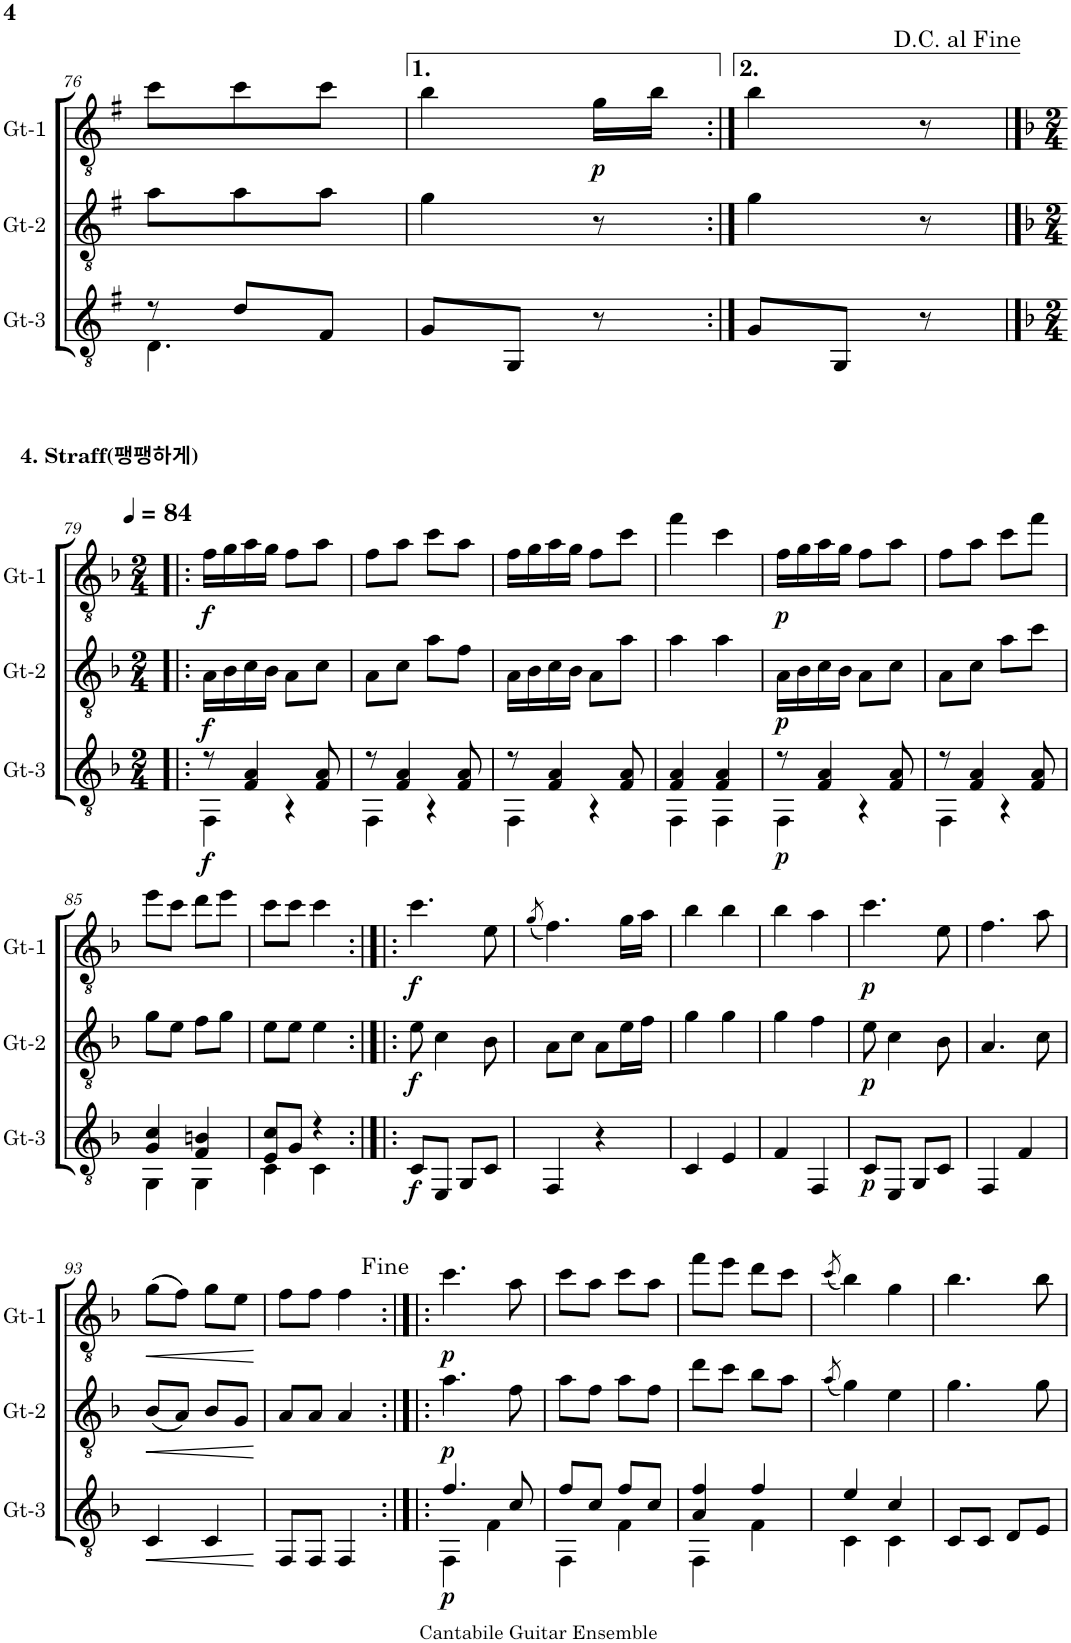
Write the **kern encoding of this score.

**kern	**dynam	**kern	**dynam	**kern	**dynam
*part3	*part3	*part2	*part2	*part1	*part1
*staff3	*staff3	*staff2	*staff2	*staff1	*staff1
*I"Gt-3	*	*I"Gt-2	*	*I"Gt-1	*
*I'Gt-3	*	*I'Gt-2	*	*I'Gt-1	*
!!LO:PB:g=z
*clefGv2	*	*clefGv2	*	*clefGv2	*
*k[f#]	*	*k[f#]	*	*k[f#]	*
*M3/8	*	*M3/8	*	*M3/8	*
=76	=76	=76	=76	=76	=76
*^	*	*	*	*	*
8r	4.D\	.	8a\L	.	8cc\L	.
8d/L	.	.	8a\	.	8cc\	.
8F#/J	.	.	8a\J	.	8cc\J	.
*v	*v	*	*	*	*	*
=77	=77	=77	=77	=77	=77
8G/L	.	4g\	.	4b\	.
8GG/J	.	.	.	.	.
!	!	!	!	!	!LO:DY:b
8r	.	8r	.	16g\LL	p
.	.	.	.	16b\JJ	.
=78:|!	=78:|!	=78:|!	=78:|!	=78:|!	=78:|!
8G/L	.	4g\	.	4b\	.
8GG/J	.	.	.	.	.
8r	.	8r	.	8r	.
!!LO:LB:g=z
=79|!:	=79|!:	=79|!:	=79|!:	=79|!:	=79|!:
*k[b-]	*	*k[b-]	*	*k[b-]	*
*M2/4	*	*M2/4	*	*M2/4	*
*	*	*	*	*MM84	*
*^	*	*	*	*	*
!	!	!LO:DY:b	!	!LO:DY:b	!	!LO:DY:b
8r	4FF\	f	16A\LL	f	16f\LL	f
.	.	.	16B-\	.	16g\	.
4F/ 4A/	.	.	16c\	.	16a\	.
.	.	.	16B-\JJ	.	16g\JJ	.
.	4r	.	8A\L	.	8f\L	.
8F/ 8A/	.	.	8c\J	.	8a\J	.
=80	=80	=80	=80	=80	=80	=80
8r	4FF\	.	8A\L	.	8f\L	.
4F/ 4A/	.	.	8c\J	.	8a\J	.
.	4r	.	8a\L	.	8cc\L	.
8F/ 8A/	.	.	8f\J	.	8a\J	.
=81	=81	=81	=81	=81	=81	=81
8r	4FF\	.	16A\LL	.	16f\LL	.
.	.	.	16B-\	.	16g\	.
4F/ 4A/	.	.	16c\	.	16a\	.
.	.	.	16B-\JJ	.	16g\JJ	.
.	4r	.	8A\L	.	8f\L	.
8F/ 8A/	.	.	8a\J	.	8cc\J	.
=82	=82	=82	=82	=82	=82	=82
4F/ 4A/	4FF\	.	4a\	.	4ff\	.
4F/ 4A/	4FF\	.	4a\	.	4cc\	.
=83	=83	=83	=83	=83	=83	=83
!	!	!LO:DY:b	!	!LO:DY:b	!	!LO:DY:b
8r	4FF\	p	16A\LL	p	16f\LL	p
.	.	.	16B-\	.	16g\	.
4F/ 4A/	.	.	16c\	.	16a\	.
.	.	.	16B-\JJ	.	16g\JJ	.
.	4r	.	8A\L	.	8f\L	.
8F/ 8A/	.	.	8c\J	.	8a\J	.
=84	=84	=84	=84	=84	=84	=84
8r	4FF\	.	8A\L	.	8f\L	.
4F/ 4A/	.	.	8c\J	.	8a\J	.
.	4r	.	8a\L	.	8cc\L	.
8F/ 8A/	.	.	8cc\J	.	8ff\J	.
!!LO:LB:g=z
=85	=85	=85	=85	=85	=85	=85
4G/ 4c/	4GG\	.	8g\L	.	8ee\L	.
.	.	.	8e\J	.	8cc\J	.
4F/ 4Bn/	4GG\	.	8f\L	.	8dd\L	.
.	.	.	8g\J	.	8ee\J	.
=86	=86	=86	=86	=86	=86	=86
8E/ 8c/L	4C\	.	8e\L	.	8cc\L	.
8G/J	.	.	8e\J	.	8cc\J	.
4r	4C\	.	4e\	.	4cc\	.
=87:|!|:	=87:|!|:	=87:|!|:	=87:|!|:	=87:|!|:	=87:|!|:	=87:|!|:
!	!	!LO:DY:b	!	!LO:DY:b	!	!LO:DY:b
*v	*v	*	*	*	*	*
8C/L	f	8e\	f	4.cc\	f
8EE/J	.	4c\	.	.	.
8GG/L	.	.	.	.	.
8C/J	.	8B-\	.	8e\	.
=88	=88	=88	=88	=88	=88
.	.	.	.	(8qg/	.
4FF/	.	8A\L	.	4.f\)	.
.	.	8c\J	.	.	.
4r	.	8A\L	.	.	.
.	.	16e\L	.	16g\LL	.
.	.	16f\JJ	.	16a\JJ	.
=89	=89	=89	=89	=89	=89
4C/	.	4g\	.	4b-\	.
4E/	.	4g\	.	4b-\	.
=90	=90	=90	=90	=90	=90
4F/	.	4g\	.	4b-\	.
4FF/	.	4f\	.	4a\	.
=91	=91	=91	=91	=91	=91
!	!LO:DY:b	!	!LO:DY:b	!	!LO:DY:b
8C/L	p	8e\	p	4.cc\	p
8EE/J	.	4c\	.	.	.
8GG/L	.	.	.	.	.
8C/J	.	8B-\	.	8e\	.
=92	=92	=92	=92	=92	=92
4FF/	.	4.A/	.	4.f\	.
4F/	.	.	.	.	.
.	.	8c\	.	8a\	.
!!LO:LB:g=z
=93	=93	=93	=93	=93	=93
!	!LO:HP:b	!	!LO:HP:b	!	!LO:HP:b
4C/	<	(8B-/L	<	(8g\L	<
.	.	8A/J)	.	8f\J)	.
4C/	.	8B-/L	.	8g\L	.
.	.	8G/J	.	8e\J	.
.	[	.	[	.	[
=94	=94	=94	=94	=94	=94
8FF/L	.	8A/L	.	8f\L	.
8FF/J	.	8A/J	.	8f\J	.
4FF/	.	4A/	.	4f\	.
=95:|!|:	=95:|!|:	=95:|!|:	=95:|!|:	=95:|!|:	=95:|!|:
*^	*	*	*	*	*
!	!	!LO:DY:b	!	!LO:DY:b	!	!LO:DY:b
4.f/	4FF\	p	4.a\	p	4.cc\	p
.	4F\	.	.	.	.	.
8c/	.	.	8f\	.	8a\	.
=96	=96	=96	=96	=96	=96	=96
8f/L	4FF\	.	8a\L	.	8cc\L	.
8c/J	.	.	8f\J	.	8a\J	.
8f/L	4F\	.	8a\L	.	8cc\L	.
8c/J	.	.	8f\J	.	8a\J	.
=97	=97	=97	=97	=97	=97	=97
4A/ 4f/	4FF\	.	8dd\L	.	8ff\L	.
.	.	.	8cc\J	.	8ee\J	.
4f/	4F\	.	8b-\L	.	8dd\L	.
.	.	.	8a\J	.	8cc\J	.
=98	=98	=98	=98	=98	=98	=98
.	.	.	(8qa/	.	(8qcc/	.
4e/	4C\	.	4g\)	.	4b-\)	.
4c/	4C\	.	4e\	.	4g\	.
*v	*v	*	*	*	*	*
=99	=99	=99	=99	=99	=99
8C/L	.	4.g\	.	4.b-\	.
8C/J	.	.	.	.	.
8D/L	.	.	.	.	.
8E/J	.	8g\	.	8b-\	.
=	=	=	=	=	=
*-	*-	*-	*-	*-	*-
